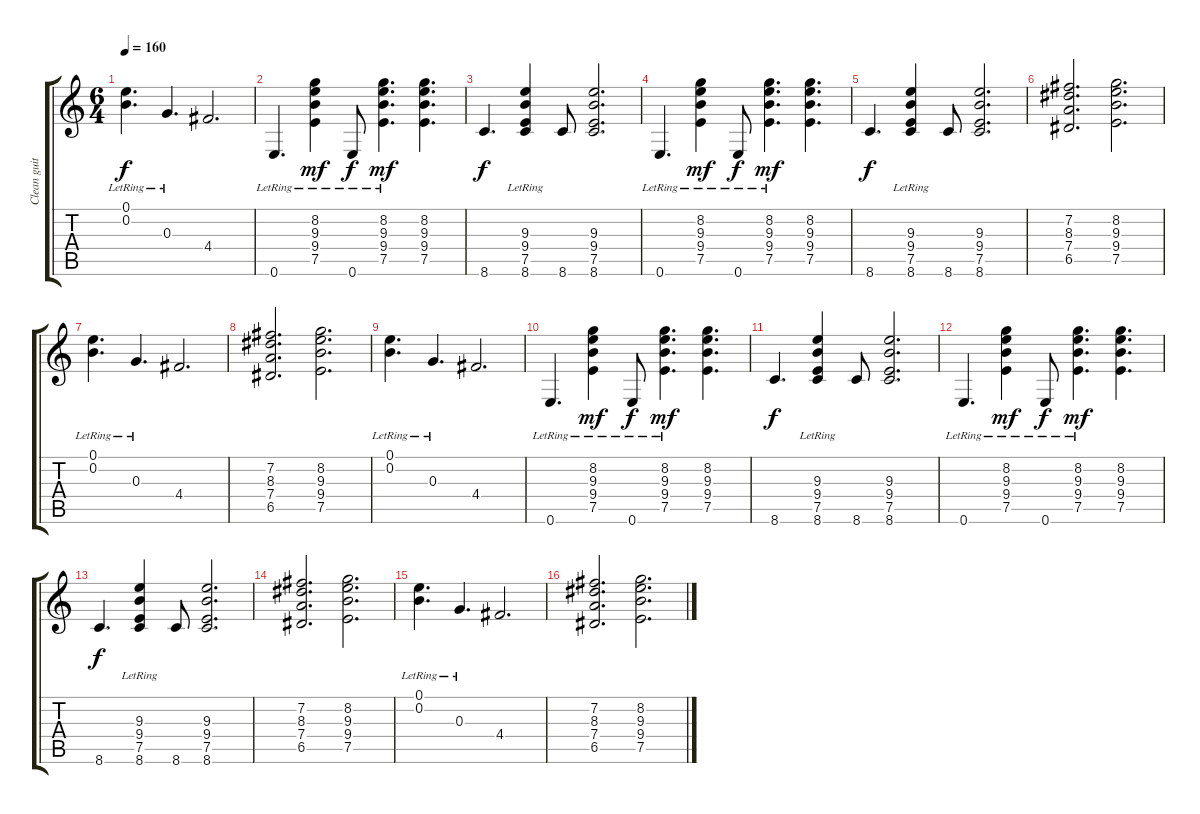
\track ("Clean guitar" "Clean guit") {instrument electricguitarjazz}
\staff {score tabs}
\tuning (E4 B3 G3 D3 A2 E2) {hide}
\ts (6 4)
\tempo 160
\clef g2
\ks c
(0.1{lr} 0.2{lr}).4{d dy f} 0.3{lr}.4{d} 4.4.2{d} |
0.6{lr}.4{d} (8.2{lr} 9.3{lr} 9.4{lr} 7.5{lr}).4{dy mf} 0.6{lr}.8{dy f} (8.2{lr} 9.3{lr} 9.4{lr} 7.5{lr}).4{d dy mf} (8.2 9.3 9.4 7.5).4{d} |
8.6.4{d dy f} (9.3{lr} 9.4{lr} 7.5{lr} 8.6).4 8.6.8 (9.3 9.4 7.5 8.6).2{d} |
0.6{lr}.4{d} (8.2{lr} 9.3{lr} 9.4{lr} 7.5{lr}).4{dy mf} 0.6{lr}.8{dy f} (8.2{lr} 9.3{lr} 9.4{lr} 7.5{lr}).4{d dy mf} (8.2 9.3 9.4 7.5).4{d} |
8.6.4{d dy f} (9.3{lr} 9.4{lr} 7.5{lr} 8.6).4 8.6.8 (9.3 9.4 7.5 8.6).2{d} |
(7.2 8.3 7.4 6.5).2{d} (8.2 9.3 9.4 7.5).2{d} |
(0.1{lr} 0.2{lr}).4{d} 0.3{lr}.4{d} 4.4.2{d} |
(7.2 8.3 7.4 6.5).2{d} (8.2 9.3 9.4 7.5).2{d} |
(0.1{lr} 0.2{lr}).4{d} 0.3{lr}.4{d} 4.4.2{d} |
0.6{lr}.4{d} (8.2{lr} 9.3{lr} 9.4{lr} 7.5{lr}).4{dy mf} 0.6{lr}.8{dy f} (8.2{lr} 9.3{lr} 9.4{lr} 7.5{lr}).4{d dy mf} (8.2 9.3 9.4 7.5).4{d} |
8.6.4{d dy f} (9.3{lr} 9.4{lr} 7.5{lr} 8.6).4 8.6.8 (9.3 9.4 7.5 8.6).2{d} |
0.6{lr}.4{d} (8.2{lr} 9.3{lr} 9.4{lr} 7.5{lr}).4{dy mf} 0.6{lr}.8{dy f} (8.2{lr} 9.3{lr} 9.4{lr} 7.5{lr}).4{d dy mf} (8.2 9.3 9.4 7.5).4{d} |
8.6.4{d dy f} (9.3{lr} 9.4{lr} 7.5{lr} 8.6).4 8.6.8 (9.3 9.4 7.5 8.6).2{d} |
(7.2 8.3 7.4 6.5).2{d} (8.2 9.3 9.4 7.5).2{d} |
(0.1{lr} 0.2{lr}).4{d} 0.3{lr}.4{d} 4.4.2{d} |
(7.2 8.3 7.4 6.5).2{d} (8.2 9.3 9.4 7.5).2{d}
